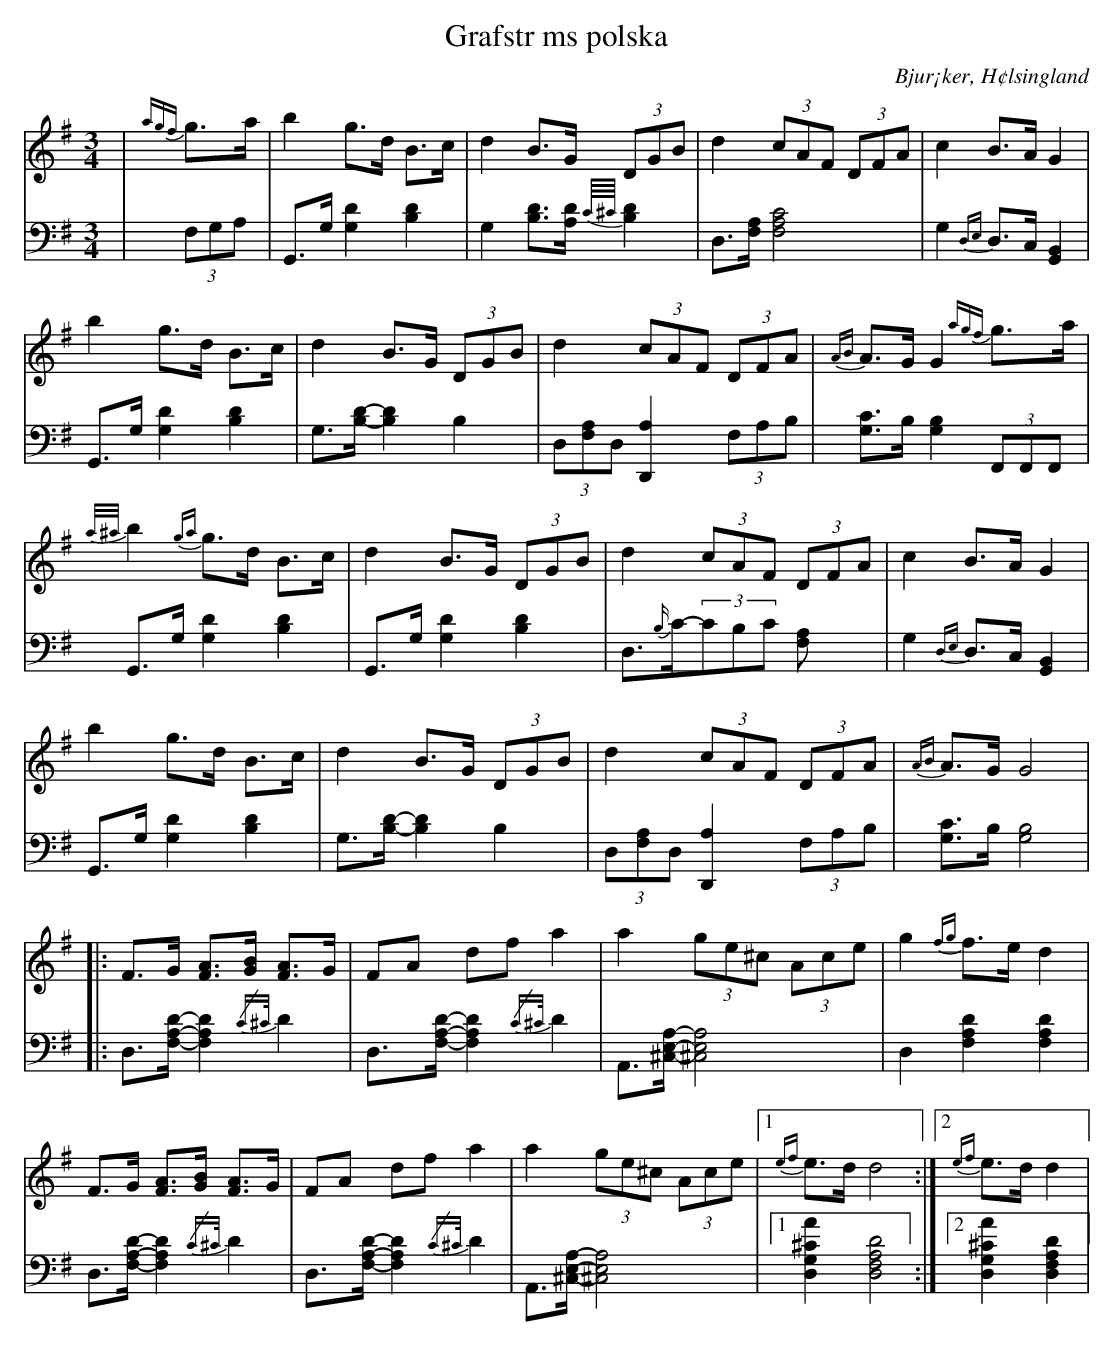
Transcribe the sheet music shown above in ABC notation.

X:1
T: Grafstr ms polska
O: Bjur¡ker, H¢lsingland
M: 3/4
L: 1/8
K: G
V:1
V:2
V: 1
|{agf}g>a|b2 g>d B>c|d2 B>G (3DGB|d2 (3cAF (3DFA|c2 B>A G2|
b2 g>d B>c|d2 B>G (3DGB|d2 (3cAF (3DFA|{AB}A>G G2 {agf}g>a|
{a/^a/}b2 {ga}g>d B>c|d2 B>G (3DGB|d2 (3cAF (3DFA|c2 B>A G2|
b2 g>d B>c|d2 B>G (3DGB|d2 (3cAF (3DFA|{AB}A>G G4|
|:F>G [FA]>[GB] [FA]>G |FA df a2 |a2 (3ge^c (3Ace |g2 {fg}f>e d2 |
F>G [FA]>[GB] [FA]>G |FA df a2 |a2 (3ge^c (3Ace |1 {ef}e>d d4:|2 {ef}e>d d2|
V:2 clef=bass
|(3F,G,A, | G,,>G, [G,2D2] [B,2D2]|G,2 [B,D]>[A,D] {C//^C//}[B,D]2|D,>[F,A,] [F,4A,4C4]| G,2 {D,E,}D,>C, [G,,2B,,2]|
 G,,>G, [G,2D2] [B,2D2]|G,>[B,D]-[B,2D2] B,2|(3D,[F,A,]D, [D,,2A,2] (3F,A,B,| [G,C]>B, [G,2B,2](3F,,F,,F,,|
G,,>G, [G,2D2] [B,2D2]|G,,>G, [G,2D2] [B,2D2]|D,>{B,/}C-(3CB,C [F,2A,]| G,2 {D,E,}D,>C, [G,,2B,,2]|
 G,,>G, [G,2D2] [B,2D2]|G,>[B,D]-[B,2D2] B,2|(3D,[F,A,]D, [D,,2A,2] (3F,A,B,| [G,C]>B, [G,4B,4]|
|:D,>[F,A,D]-[F,2A,2D2] {/C^C/}D2|D,>[F,A,D]-[F,2A,2D2] {/C^C/}D2| A,,>[^C,E,A,]-[^C,4E,4A,4]|D,2 [F,2A,2D2] [F,2A,2D2] |
D,>[F,A,D]-[F,2A,2D2] {/C^C/}D2| D,>[F,A,D]-[F,2A,2D2] {/C^C/}D2| A,,>[^C,E,A,]-[^C,4E,4A,4]|1 [D,2G,2A2^C2] [D,4F,4A,4D4]:|2 [D,2G,2A2^C2] [D,2F,2A,2D2]|
